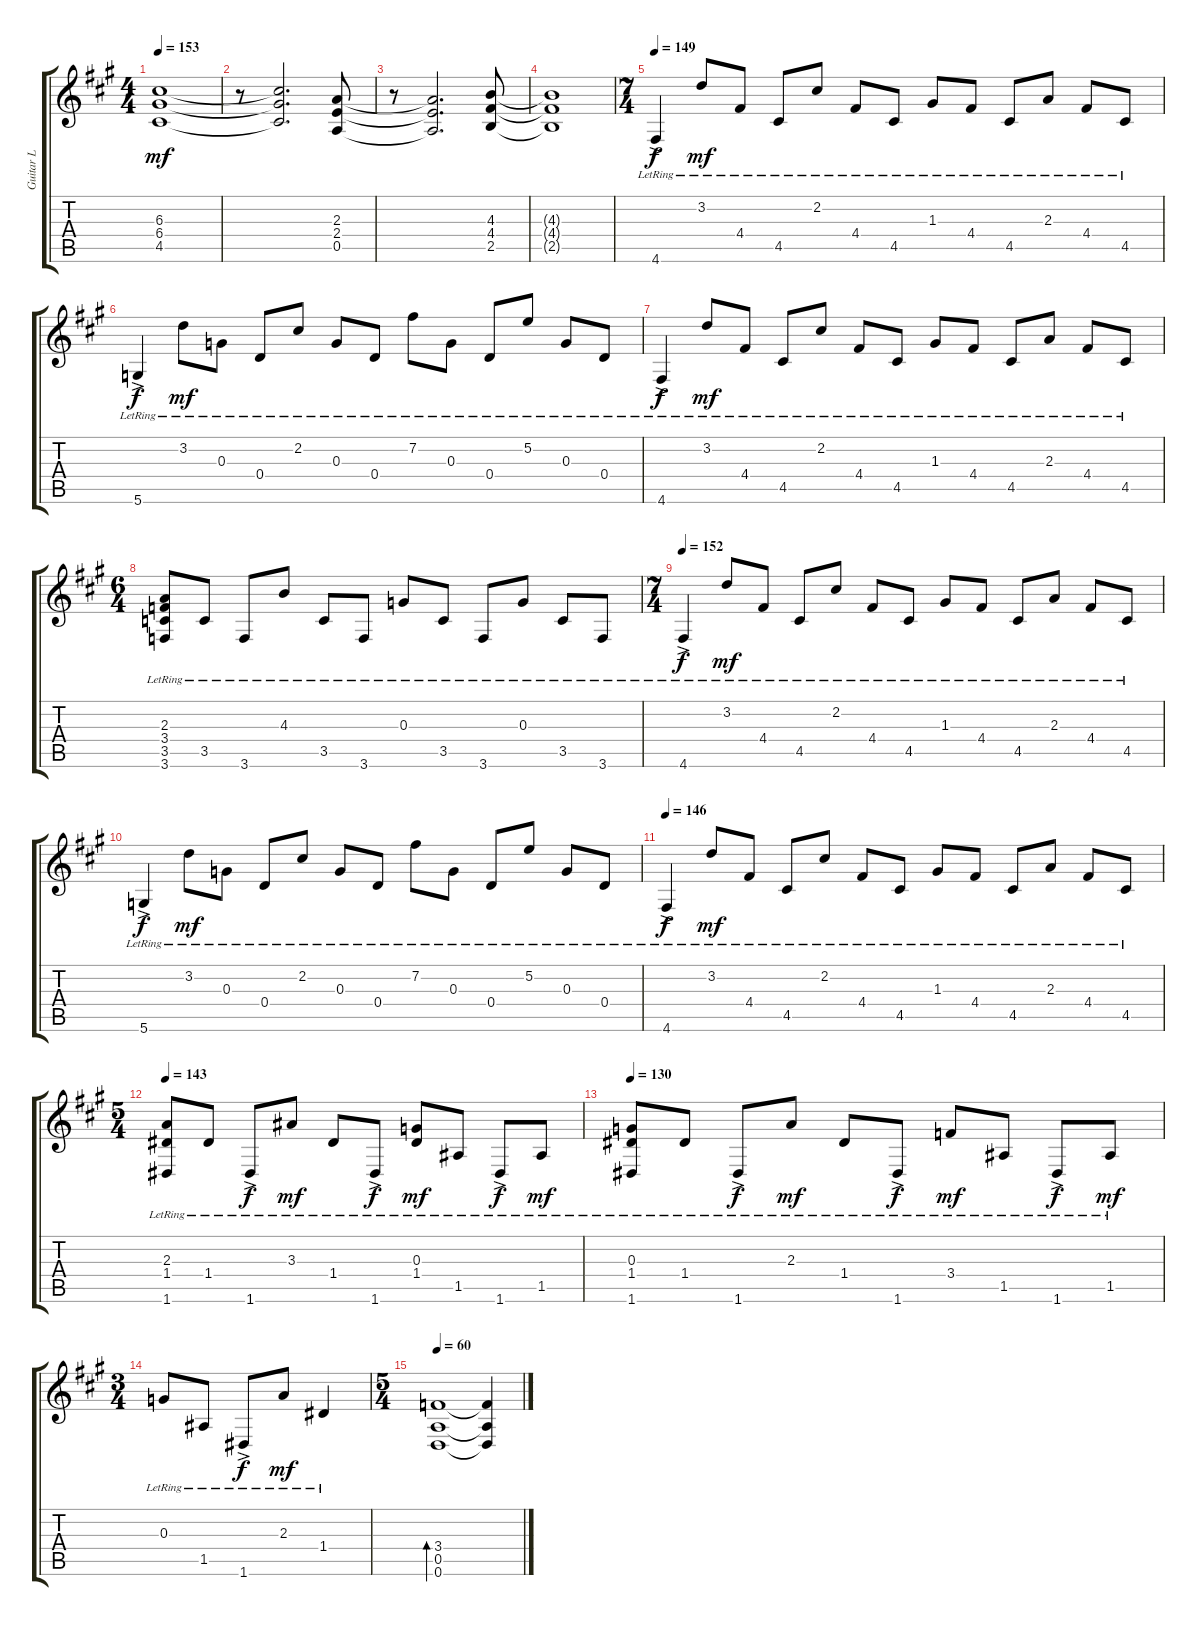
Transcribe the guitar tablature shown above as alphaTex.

\track ("Guitar L" "Guitar L") {instrument distortionguitar}
\staff {score tabs}
\tuning (E4 B3 G3 D3 A2 D2) {hide}
\ts (4 4)
\tempo 153
\clef g2
\ks a
(6.3{t} 6.4{t} 4.5{t}).1{dy mf} |
r.8 (6.3{t} 6.4{t} 4.5{t}).2{d} (2.3 2.4 0.5).8 |
r.8 (2.3{t} 2.4{t} 0.5{t}).2{d} (4.3 4.4 2.5).8 |
(4.3{t} 4.4{t} 2.5{t}).1 |
\ts (7 4)
\tempo 149
4.6{ac lr}.4{dy f instrument acousticguitarnylon} 3.2{lr}.8{dy mf} 4.4{lr}.8 4.5{lr}.8 2.2{lr}.8 4.4{lr}.8 4.5{lr}.8 1.3{lr}.8 4.4{lr}.8 4.5{lr}.8 2.3{lr}.8 4.4{lr}.8 4.5{lr}.8 |
5.6{ac lr}.4{dy f} 3.2{lr}.8{dy mf} 0.3{lr}.8 0.4{lr}.8 2.2{lr}.8 0.3{lr}.8 0.4{lr}.8 7.2{lr}.8 0.3{lr}.8 0.4{lr}.8 5.2{lr}.8 0.3{lr}.8 0.4{lr}.8 |
4.6{ac lr}.4{dy f} 3.2{lr}.8{dy mf} 4.4{lr}.8 4.5{lr}.8 2.2{lr}.8 4.4{lr}.8 4.5{lr}.8 1.3{lr}.8 4.4{lr}.8 4.5{lr}.8 2.3{lr}.8 4.4{lr}.8 4.5{lr}.8 |
\ts (6 4)
(2.3{lr} 3.4{lr} 3.5{lr} 3.6{lr}).8 3.5{lr}.8 3.6{lr}.8 4.3{lr}.8 3.5{lr}.8 3.6{lr}.8 0.3{lr}.8 3.5{lr}.8 3.6{lr}.8 0.3{lr}.8 3.5{lr}.8 3.6{lr}.8 |
\ts (7 4)
\tempo 152
4.6{ac lr}.4{dy f} 3.2{lr}.8{dy mf} 4.4{lr}.8 4.5{lr}.8 2.2{lr}.8 4.4{lr}.8 4.5{lr}.8 1.3{lr}.8 4.4{lr}.8 4.5{lr}.8 2.3{lr}.8 4.4{lr}.8 4.5{lr}.8 |
5.6{ac lr}.4{dy f} 3.2{lr}.8{dy mf} 0.3{lr}.8 0.4{lr}.8 2.2{lr}.8 0.3{lr}.8 0.4{lr}.8 7.2{lr}.8 0.3{lr}.8 0.4{lr}.8 5.2{lr}.8 0.3{lr}.8 0.4{lr}.8 |
\tempo 146
4.6{ac lr}.4{dy f} 3.2{lr}.8{dy mf} 4.4{lr}.8 4.5{lr}.8 2.2{lr}.8 4.4{lr}.8 4.5{lr}.8 1.3{lr}.8 4.4{lr}.8 4.5{lr}.8 2.3{lr}.8 4.4{lr}.8 4.5{lr}.8 |
\ts (5 4)
\tempo 143
(2.3{lr} 1.4{lr} 1.6{lr}).8 1.4{lr}.8 1.6{ac lr}.8{dy f} 3.3{lr}.8{dy mf} 1.4{lr}.8 1.6{ac lr}.8{dy f} (0.3{lr} 1.4{lr}).8{dy mf} 1.5{lr}.8 1.6{ac lr}.8{dy f} 1.5{lr}.8{dy mf} |
\tempo 130
(0.3{lr} 1.4{lr} 1.6{lr}).8 1.4{lr}.8 1.6{ac lr}.8{dy f} 2.3{lr}.8{dy mf} 1.4{lr}.8 1.6{ac lr}.8{dy f} 3.4{lr}.8{dy mf} 1.5{lr}.8 1.6{ac lr}.8{dy f} 1.5{lr}.8{dy mf} |
\ts (3 4)
0.3{lr}.8 1.5{lr}.8 1.6{ac lr}.8{dy f} 2.3{lr}.8{dy mf} 1.4{lr}.4 |
\ts (5 4)
\tempo 60
(3.4 0.5 0.6).1{bd 30} (3.4{t} 0.5{t} 0.6{t}).4
